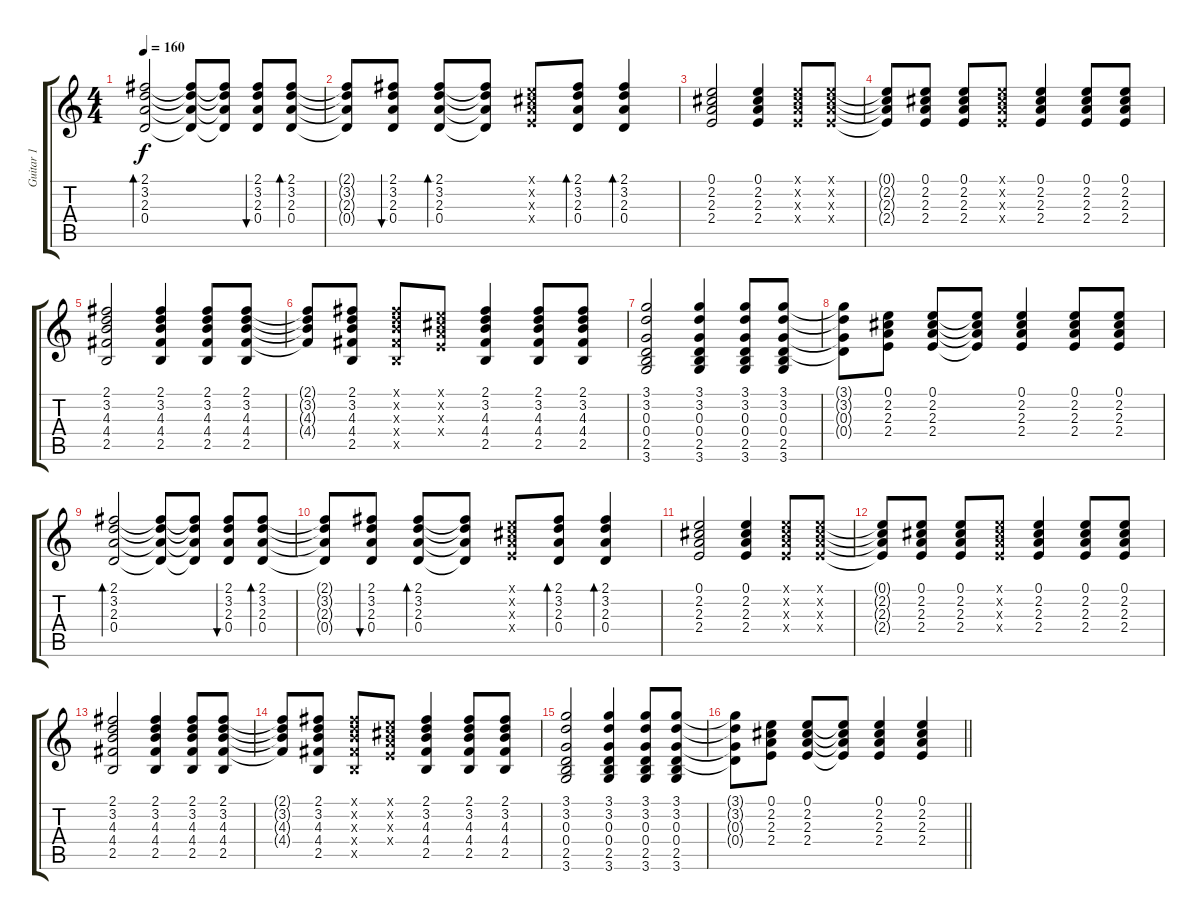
\track ("Guitar 1" "Guitar 1") {instrument acousticguitarsteel}
\staff {score tabs}
\tuning (E4 B3 G3 D3 A2 E2) {hide}
\ts (4 4)
\tempo 160
\clef g2
\ks c
(2.1 3.2 2.3 0.4).2{bd 240 dy f} (2.1{t} 3.2{t} 2.3{t} 0.4{t}).8 (2.1{t} 3.2{t} 2.3{t} 0.4{t}).8 (2.1 3.2 2.3 0.4).8{bu 60} (2.1 3.2 2.3 0.4).8{bd 60} |
(2.1{t} 3.2{t} 2.3{t} 0.4{t}).8 (2.1 3.2 2.3 0.4).8{bu 60} (2.1 3.2 2.3 0.4).8{bd 60} (2.1{t} 3.2{t} 2.3{t} 0.4{t}).8 (0.1{x} 2.2{x} 2.3{x} 2.4{x}).8 (2.1 3.2 2.3 0.4).8{bd 60} (2.1 3.2 2.3 0.4).4{bd 60} |
(0.1 2.2 2.3 2.4).2 (0.1 2.2 2.3 2.4).4 (0.1{x} 2.2{x} 2.3{x} 2.4{x}).8 (0.1{x} 2.2{x} 2.3{x} 2.4{x}).8 |
(0.1{t} 2.2{t} 2.3{t} 2.4{t}).8 (0.1 2.2 2.3 2.4).8 (0.1 2.2 2.3 2.4).8 (0.1{x} 2.2{x} 2.3{x} 2.4{x}).8 (0.1 2.2 2.3 2.4).4 (0.1 2.2 2.3 2.4).8 (0.1 2.2 2.3 2.4).8 |
(2.1 3.2 4.3 4.4 2.5).2 (2.1 3.2 4.3 4.4 2.5).4 (2.1 3.2 4.3 4.4 2.5).8 (2.1 3.2 4.3 4.4 2.5).8 |
(2.1{t} 3.2{t} 4.3{t} 4.4{t}).8 (2.1 3.2 4.3 4.4 2.5).8 (2.1{x} 3.2{x} 4.3{x} 4.4{x} 2.5{x}).8 (0.1{x} 2.2{x} 2.3{x} 2.4{x}).8 (2.1 3.2 4.3 4.4 2.5).4 (2.1 3.2 4.3 4.4 2.5).8 (2.1 3.2 4.3 4.4 2.5).8 |
(3.1 3.2 0.3 0.4 2.5 3.6).2 (3.1 3.2 0.3 0.4 2.5 3.6).4 (3.1 3.2 0.3 0.4 2.5 3.6).8 (3.1 3.2 0.3 0.4 2.5 3.6).8 |
(3.1{t} 3.2{t} 0.3{t} 0.4{t}).8 (0.1 2.2 2.3 2.4).8 (0.1 2.2 2.3 2.4).8 (0.1{t} 2.2{t} 2.3{t} 2.4{t}).8 (0.1 2.2 2.3 2.4).4 (0.1 2.2 2.3 2.4).8 (0.1 2.2 2.3 2.4).8 |
(2.1 3.2 2.3 0.4).2{bd 240} (2.1{t} 3.2{t} 2.3{t} 0.4{t}).8 (2.1{t} 3.2{t} 2.3{t} 0.4{t}).8 (2.1 3.2 2.3 0.4).8{bu 60} (2.1 3.2 2.3 0.4).8{bd 60} |
(2.1{t} 3.2{t} 2.3{t} 0.4{t}).8 (2.1 3.2 2.3 0.4).8{bu 60} (2.1 3.2 2.3 0.4).8{bd 60} (2.1{t} 3.2{t} 2.3{t} 0.4{t}).8 (0.1{x} 2.2{x} 2.3{x} 2.4{x}).8 (2.1 3.2 2.3 0.4).8{bd 60} (2.1 3.2 2.3 0.4).4{bd 60} |
(0.1 2.2 2.3 2.4).2 (0.1 2.2 2.3 2.4).4 (0.1{x} 2.2{x} 2.3{x} 2.4{x}).8 (0.1{x} 2.2{x} 2.3{x} 2.4{x}).8 |
(0.1{t} 2.2{t} 2.3{t} 2.4{t}).8 (0.1 2.2 2.3 2.4).8 (0.1 2.2 2.3 2.4).8 (0.1{x} 2.2{x} 2.3{x} 2.4{x}).8 (0.1 2.2 2.3 2.4).4 (0.1 2.2 2.3 2.4).8 (0.1 2.2 2.3 2.4).8 |
(2.1 3.2 4.3 4.4 2.5).2 (2.1 3.2 4.3 4.4 2.5).4 (2.1 3.2 4.3 4.4 2.5).8 (2.1 3.2 4.3 4.4 2.5).8 |
(2.1{t} 3.2{t} 4.3{t} 4.4{t}).8 (2.1 3.2 4.3 4.4 2.5).8 (2.1{x} 3.2{x} 4.3{x} 4.4{x} 2.5{x}).8 (0.1{x} 2.2{x} 2.3{x} 2.4{x}).8 (2.1 3.2 4.3 4.4 2.5).4 (2.1 3.2 4.3 4.4 2.5).8 (2.1 3.2 4.3 4.4 2.5).8 |
(3.1 3.2 0.3 0.4 2.5 3.6).2 (3.1 3.2 0.3 0.4 2.5 3.6).4 (3.1 3.2 0.3 0.4 2.5 3.6).8 (3.1 3.2 0.3 0.4 2.5 3.6).8 |
\barLineRight lightlight
(3.1{t} 3.2{t} 0.3{t} 0.4{t}).8 (0.1 2.2 2.3 2.4).8 (0.1 2.2 2.3 2.4).8 (0.1{t} 2.2{t} 2.3{t} 2.4{t}).8 (0.1 2.2 2.3 2.4).4 (0.1 2.2 2.3 2.4).4
